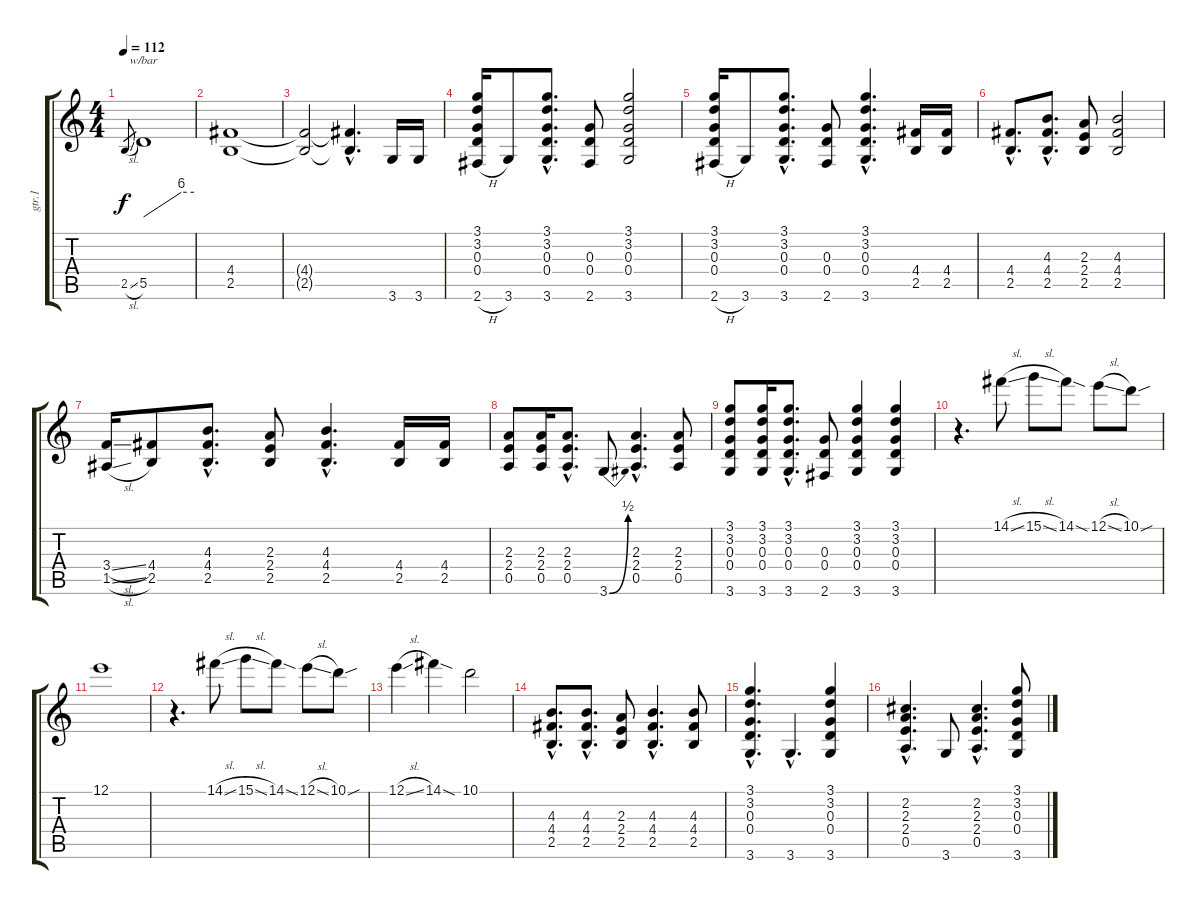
\track ("gtr.1" "gtr.1") {instrument distortionguitar}
\staff {score tabs}
\tuning (E4 B3 G3 D3 A2 E2) {hide}
\ts (4 4)
\tempo 112
\clef g2
\ks c
2.5{sl}.8{gr dy f} 5.5.1{tbe (custom default 0 0 45 24 60 24)} |
(4.4 2.5).1 |
(4.4{t} 2.5{t}).2 (4.4{hac t} 2.5{hac t}).4{d} 3.6.16 3.6.16 |
(3.1 3.2 0.3 0.4 2.6{h}).16 3.6.8 (3.1{hac} 3.2{hac} 0.3{hac} 0.4{hac} 3.6{hac}).8{d} (0.3 0.4 2.6).8 (3.1 3.2 0.3 0.4 3.6).2 |
(3.1 3.2 0.3 0.4 2.6{h}).16 3.6.8 (3.1{hac} 3.2{hac} 0.3{hac} 0.4{hac} 3.6{hac}).8{d} (0.3 0.4 2.6).8 (3.1{hac} 3.2{hac} 0.3{hac} 0.4{hac} 3.6{hac}).4{d} (4.4 2.5).16 (4.4 2.5).16 |
(4.4{hac} 2.5{hac}).8{d} (4.3{hac} 4.4{hac} 2.5{hac}).8{d} (2.3 2.4 2.5).8 (4.3 4.4 2.5).2 |
(3.4{sl} 1.5{sl}).16 (4.4 2.5).8 (4.3{hac} 4.4{hac} 2.5{hac}).8{d} (2.3 2.4 2.5).8 (4.3{hac} 4.4{hac} 2.5{hac}).4{d} (4.4 2.5).16 (4.4 2.5).16 |
(2.3 2.4 0.5).8 (2.3 2.4 0.5).16 (2.3{hac} 2.4{hac} 0.5{hac}).8{d} 3.6{be (bend 0 0 60 2)}.8 (2.3{hac} 2.4{hac} 0.5{hac}).4{d} (2.3 2.4 0.5).8 |
(3.1 3.2 0.3 0.4 3.6).8 (3.1 3.2 0.3 0.4 3.6).16 (3.1{hac} 3.2{hac} 0.3{hac} 0.4{hac} 3.6{hac}).8{d} (0.3 0.4 2.6).8 (3.1 3.2 0.3 0.4 3.6).4 (3.1 3.2 0.3 0.4 3.6).4 |
r.4{d} 14.1{sl}.8 15.1{sl}.8 14.1{sod}.8 12.1{sl}.8 10.1{sou}.8 |
12.1.1 |
r.4{d} 14.1{sl}.8 15.1{sl}.8 14.1{sod}.8 12.1{sl}.8 10.1{sou}.8 |
12.1{sl}.4 14.1{sod}.4 10.1.2 |
(4.3{hac} 4.4{hac} 2.5{hac}).8{d} (4.3{hac} 4.4{hac} 2.5{hac}).8{d} (2.3 2.4 2.5).8 (4.3{hac} 4.4{hac} 2.5{hac}).4{d} (4.3 4.4 2.5).8 |
(3.1{hac} 3.2{hac} 0.3{hac} 0.4{hac} 3.6{hac}).4{d} 3.6{hac}.4{d} (3.1 3.2 0.3 0.4 3.6).4 |
(2.2{hac} 2.3{hac} 2.4{hac} 0.5{hac}).4{d} 3.6.8 (2.2{hac} 2.3{hac} 2.4{hac} 0.5{hac}).4{d} (3.1 3.2 0.3 0.4 3.6).8
